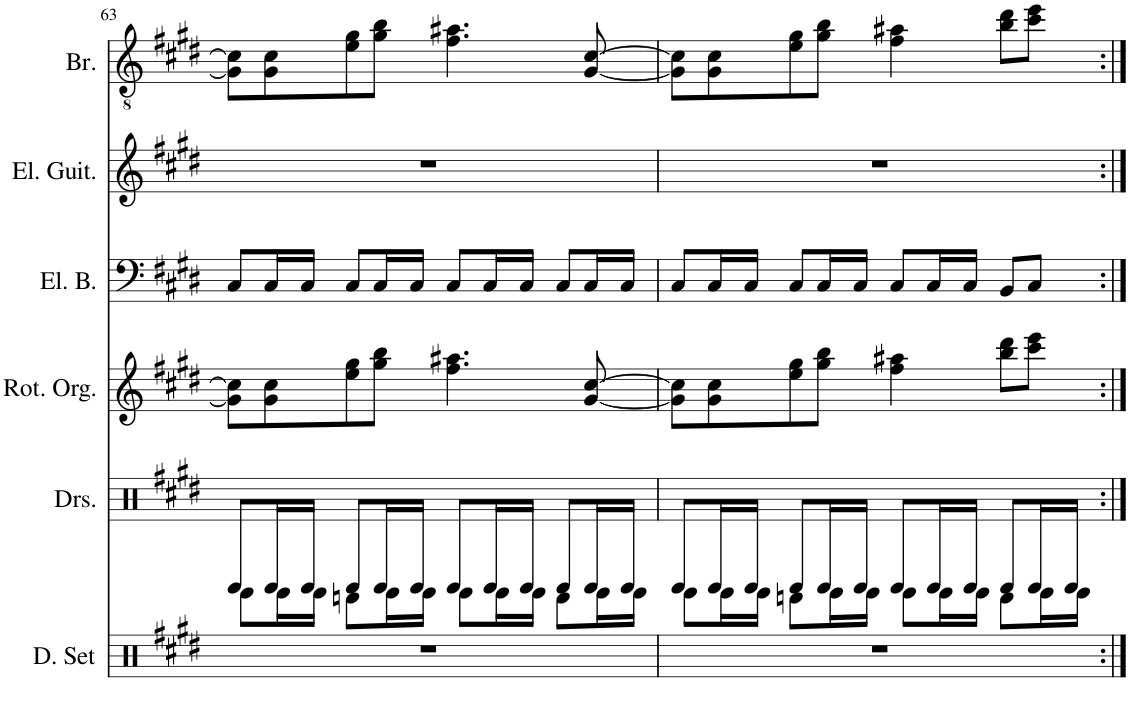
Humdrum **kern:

**kern	**kern	**kern	**kern	**kern	**kern
*part6	*part5	*part4	*part3	*part2	*part1
*staff6	*staff5	*staff4	*staff3	*staff2	*staff1
*I"ドラムセット	*I"ドラムセット	*I"ロータリーオルガン	*I"エレキベース	*I"エレキギター	*I"金管楽器
!!LO:PB:g=z
*clefX	*clefX	*clefG2	*clefF4	*clefG2	*clefGv2
*	*	*	*Trd7c12	*	*
*k[f#c#g#d#]	*k[f#c#g#d#]	*k[f#c#g#d#]	*k[f#c#g#d#]	*k[f#c#g#d#]	*k[f#c#g#d#]
*M4/4	*M4/4	*M4/4	*M4/4	*M4/4	*M4/4
=63	=63	=63	=63	=63	=63
*	*^	*	*	*	*
1r	8FF/L	8EE\L	8g#\] 8cc#\]L	8C#/L	1r	8G#\] 8c#\]L
.	16FF/L	16EE\L	8g#\ 8cc#\	16C#/L	.	8G#\ 8c#\
.	16FF/JJ	16EE\JJ	.	16C#/JJ	.	.
.	8FF/L	8DDn\L	8ee\ 8gg#\	8C#/L	.	8e\ 8g#\
.	16FF/L	16EE\L	8gg#\ 8bb\J	16C#/L	.	8g#\ 8b\J
.	16FF/JJ	16EE\JJ	.	16C#/JJ	.	.
.	8FF/L	8EE\L	4.ff#\ 4.aa#X\	8C#/L	.	4.f#\ 4.a#X\
.	16FF/L	16EE\L	.	16C#/L	.	.
.	16FF/JJ	16EE\JJ	.	16C#/JJ	.	.
.	8FF/L	8DD\L	.	8C#/L	.	.
.	16FF/L	16EE\L	[8g#/ [8cc#/	16C#/L	.	[8G#/ [8c#/
.	16FF/JJ	16EE\JJ	.	16C#/JJ	.	.
=64	=64	=64	=64	=64	=64	=64
1r	8FF/L	8EE\L	8g#\] 8cc#\]L	8C#/L	1r	8G#\] 8c#\]L
.	16FF/L	16EE\L	8g#\ 8cc#\	16C#/L	.	8G#\ 8c#\
.	16FF/JJ	16EE\JJ	.	16C#/JJ	.	.
.	8FF/L	8DDn\L	8ee\ 8gg#\	8C#/L	.	8e\ 8g#\
.	16FF/L	16EE\L	8gg#\ 8bb\J	16C#/L	.	8g#\ 8b\J
.	16FF/JJ	16EE\JJ	.	16C#/JJ	.	.
.	8FF/L	8EE\L	4ff#\ 4aa#X\	8C#/L	.	4f#\ 4a#X\
.	16FF/L	16EE\L	.	16C#/L	.	.
.	16FF/JJ	16EE\JJ	.	16C#/JJ	.	.
.	8FF/L	8DD\L	8bb\ 8ddd#\L	8BB/L	.	8b\ 8dd#\L
.	16FF/L	16EE\L	8ccc#\ 8eee\J	8C#/J	.	8cc#\ 8ee\J
.	16FF/JJ	16EE\JJ	.	.	.	.
*	*v	*v	*	*	*	*
=:|!	=:|!	=:|!	=:|!	=:|!	=:|!
*-	*-	*-	*-	*-	*-
